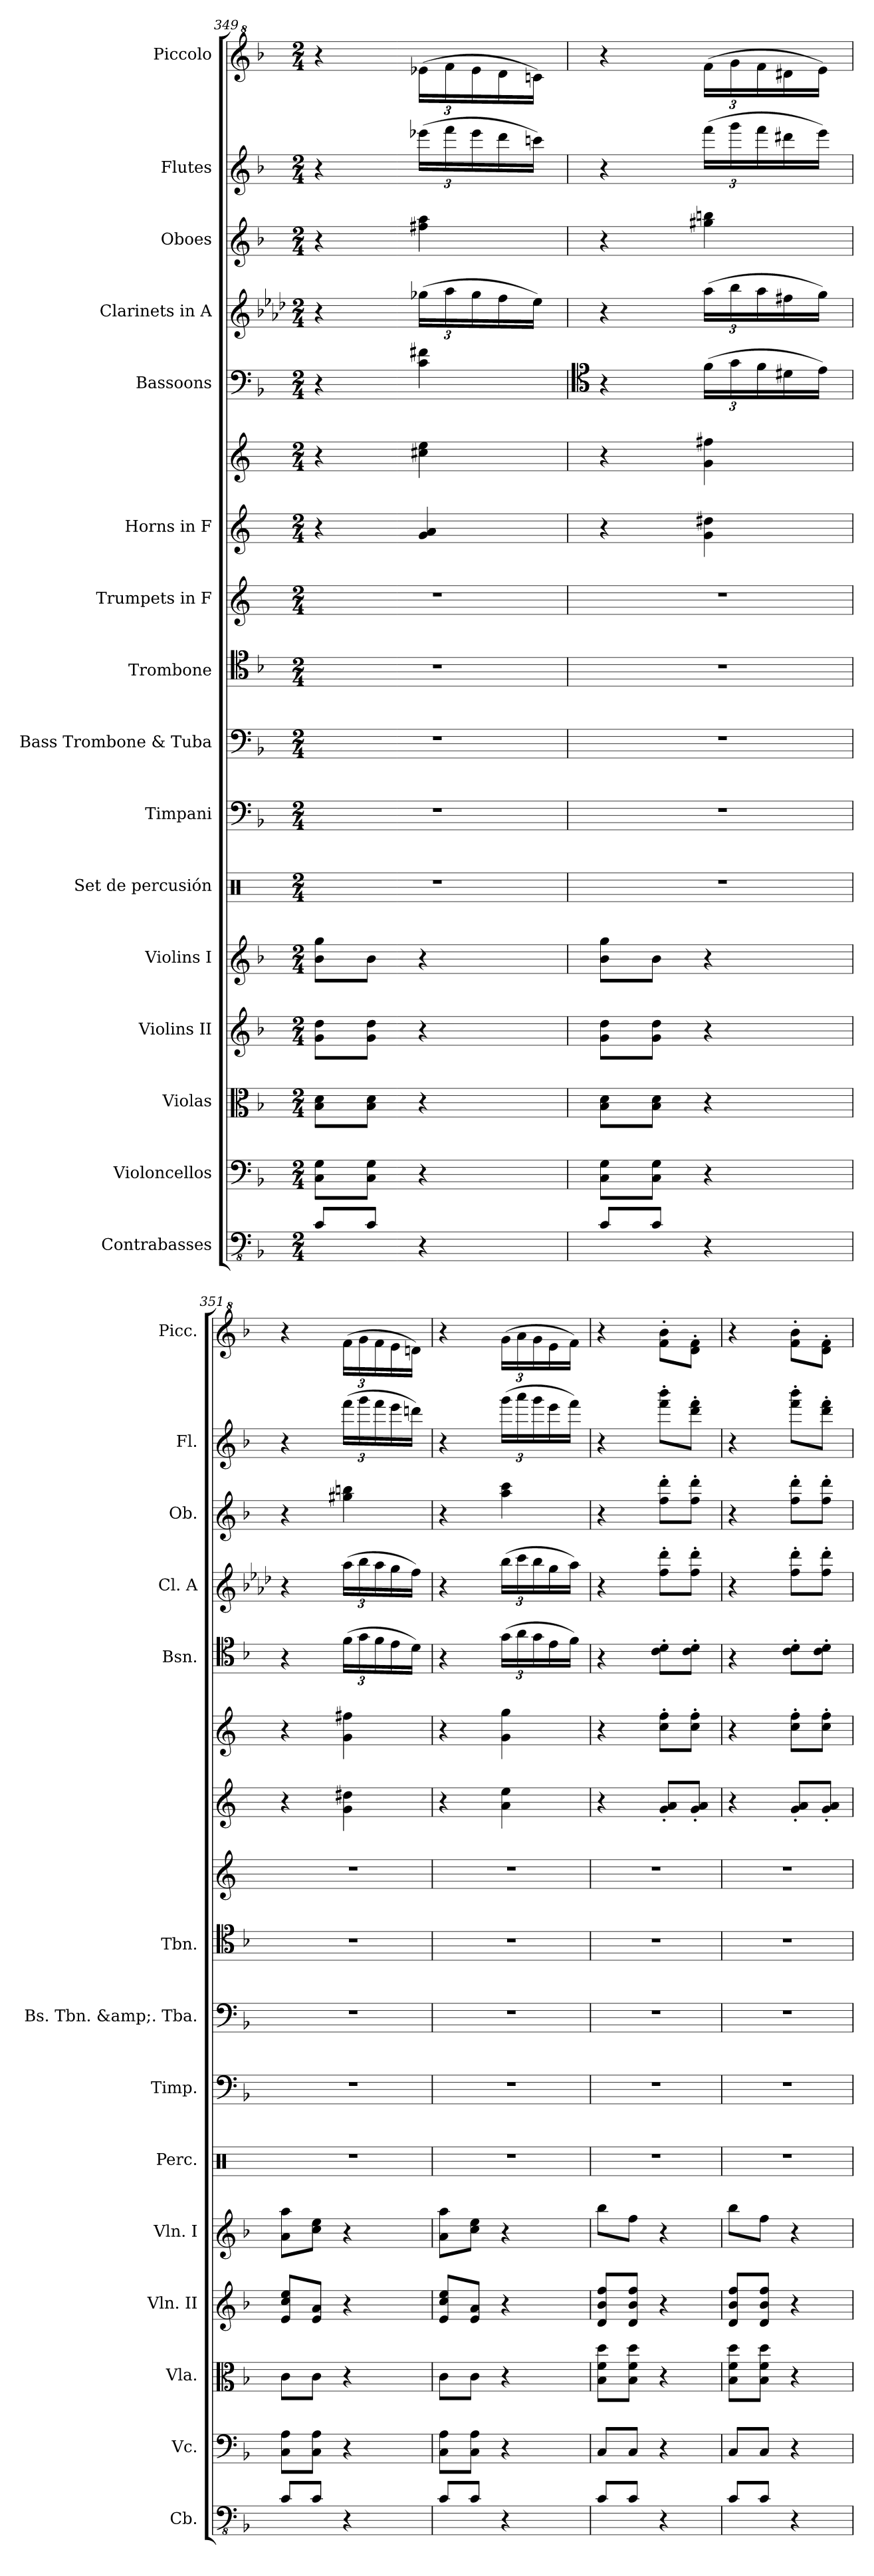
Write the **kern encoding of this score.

**kern	**kern	**kern	**kern	**kern	**kern	**kern	**kern	**kern	**kern	**kern	**kern	**kern	**kern	**kern	**kern	**kern
*part16	*part15	*part14	*part13	*part12	*part11	*part10	*part9	*part8	*part7	*part6	*part6	*part5	*part4	*part3	*part2	*part1
*staff17	*staff16	*staff15	*staff14	*staff13	*staff12	*staff11	*staff10	*staff9	*staff8	*staff7	*staff6	*staff5	*staff4	*staff3	*staff2	*staff1
*I"Contrabasses	*I"Violoncellos	*I"Violas	*I"Violins II	*I"Violins I	*I"Set de percusión	*I"Timpani	*I"Bass Trombone &amp; Tuba	*I"Trombone	*I"Trumpets in F	*I"Horns in F	*	*I"Bassoons	*I"Clarinets in A	*I"Oboes	*I"Flutes	*I"Piccolo
*I'Cb.	*I'Vc.	*I'Vla.	*I'Vln. II	*I'Vln. I	*I'Perc.	*I'Timp.	*I'Bs. Tbn. &amp;. Tba.	*I'Tbn.	*	*	*	*I'Bsn.	*I'Cl. A	*I'Ob.	*I'Fl.	*I'Picc.
*clefFv4	*clefF4	*clefC3	*clefG2	*clefG2	*clefX	*clefF4	*clefF4	*clefC4	*clefG2	*clefG2	*clefG2	*clefF4	*clefG2	*clefG2	*clefG2	*clefG^2
*ITrd7c12	*	*	*	*	*	*	*	*	*ITrd4c7	*ITrd4c7	*ITrd4c7	*	*ITrd2c3	*	*	*ITrd-7c-12
*k[b-]	*k[b-]	*k[b-]	*k[b-]	*k[b-]	*k[]	*k[b-]	*k[b-]	*k[b-]	*k[b-]	*k[b-]	*k[b-]	*k[b-]	*k[b-]	*k[b-]	*k[b-]	*k[b-]
*M2/4	*M2/4	*M2/4	*M2/4	*M2/4	*M2/4	*M2/4	*M2/4	*M2/4	*M2/4	*M2/4	*M2/4	*M2/4	*M2/4	*M2/4	*M2/4	*M2/4
=349	=349	=349	=349	=349	=349	=349	=349	=349	=349	=349	=349	=349	=349	=349	=349	=349
8CC/L	8C\ 8G\L	8B-\ 8d\L	8g\ 8dd\L	8b-\ 8gg\L	2r	2r	2r	2r	2r	4r	4r	4r	4r	4r	4r	4r
8CC/J	8C\ 8G\J	8B-\ 8d\J	8g\ 8dd\J	8b-\J	.	.	.	.	.	.	.	.	.	.	.	.
*	*	*	*	*	*	*	*	*	*	*	*	*	*Xbrackettup	*	*Xbrackettup	*Xbrackettup
4r	4r	4r	4r	4r	.	.	.	.	.	4c/ 4d/	4f#X\ 4a\	4c\ 4f#X\	(24ee-X\LL	4ff#X\ 4aa\	(24eee-X\LL	(24eee-X\LL
.	.	.	.	.	.	.	.	.	.	.	.	.	24ff\	.	24fff\	24fff\
.	.	.	.	.	.	.	.	.	.	.	.	.	24ee-\	.	24eee-\	24eee-\
.	.	.	.	.	.	.	.	.	.	.	.	.	16dd\	.	16ddd\	16ddd\
.	.	.	.	.	.	.	.	.	.	.	.	.	16cc\JJ)	.	16cccn\JJ)	16cccn\JJ)
=350	=350	=350	=350	=350	=350	=350	=350	=350	=350	=350	=350	=350	=350	=350	=350	=350
*	*	*	*	*	*	*	*	*	*	*	*	*clefC4	*	*	*	*
8CC/L	8C\ 8G\L	8B-\ 8d\L	8g\ 8dd\L	8b-\ 8gg\L	2r	2r	2r	2r	2r	4r	4r	4r	4r	4r	4r	4r
8CC/J	8C\ 8G\J	8B-\ 8d\J	8g\ 8dd\J	8b-\J	.	.	.	.	.	.	.	.	.	.	.	.
*	*	*	*	*	*	*	*	*	*	*	*	*Xbrackettup	*	*	*	*
4r	4r	4r	4r	4r	.	.	.	.	.	4c\ 4g#X\	4c\ 4bn\	(24f\LL	(24ff\LL	4gg#X\ 4bbn\	(24fff\LL	(24fff\LL
.	.	.	.	.	.	.	.	.	.	.	.	24g\	24gg\	.	24ggg\	24ggg\
.	.	.	.	.	.	.	.	.	.	.	.	24f\	24ff\	.	24fff\	24fff\
.	.	.	.	.	.	.	.	.	.	.	.	16d#X\	16dd#X\	.	16ddd#X\	16ddd#X\
.	.	.	.	.	.	.	.	.	.	.	.	16e\JJ)	16ee\JJ)	.	16eee\JJ)	16eee\JJ)
!!LO:PB:g=z
=351	=351	=351	=351	=351	=351	=351	=351	=351	=351	=351	=351	=351	=351	=351	=351	=351
8CC/L	8C\ 8A\L	8c\L	8e/ 8cc/ 8ee/L	8a\ 8aa\L	2r	2r	2r	2r	2r	4r	4r	4r	4r	4r	4r	4r
8CC/J	8C\ 8A\J	8c\J	8e/ 8a/J	8cc\ 8ee\J	.	.	.	.	.	.	.	.	.	.	.	.
4r	4r	4r	4r	4r	.	.	.	.	.	4c\ 4g#X\	4c\ 4bn\	(24f\LL	(24ff\LL	4gg#X\ 4bbn\	(24fff\LL	(24fff\LL
.	.	.	.	.	.	.	.	.	.	.	.	24g\	24gg\	.	24ggg\	24ggg\
.	.	.	.	.	.	.	.	.	.	.	.	24f\	24ff\	.	24fff\	24fff\
.	.	.	.	.	.	.	.	.	.	.	.	16e\	16ee\	.	16eee\	16eee\
.	.	.	.	.	.	.	.	.	.	.	.	16d\JJ)	16dd\JJ)	.	16dddn\JJ)	16dddn\JJ)
=352	=352	=352	=352	=352	=352	=352	=352	=352	=352	=352	=352	=352	=352	=352	=352	=352
8CC/L	8C\ 8A\L	8c\L	8e/ 8cc/ 8ee/L	8a\ 8aa\L	2r	2r	2r	2r	2r	4r	4r	4r	4r	4r	4r	4r
8CC/J	8C\ 8A\J	8c\J	8e/ 8a/J	8cc\ 8ee\J	.	.	.	.	.	.	.	.	.	.	.	.
4r	4r	4r	4r	4r	.	.	.	.	.	4d\ 4a\	4c\ 4cc\	(24g\LL	(24gg\LL	4aa\ 4ccc\	(24ggg\LL	(24ggg\LL
.	.	.	.	.	.	.	.	.	.	.	.	24a\	24aa\	.	24aaa\	24aaa\
.	.	.	.	.	.	.	.	.	.	.	.	24g\	24gg\	.	24ggg\	24ggg\
.	.	.	.	.	.	.	.	.	.	.	.	16e\	16ee\	.	16eee\	16eee\
.	.	.	.	.	.	.	.	.	.	.	.	16f\JJ)	16ff\JJ)	.	16fff\JJ)	16fff\JJ)
=353	=353	=353	=353	=353	=353	=353	=353	=353	=353	=353	=353	=353	=353	=353	=353	=353
8CC/L	8C/L	8B-\ 8f\ 8dd\L	8d/ 8b-/ 8ff/L	8bb-\L	2r	2r	2r	2r	2r	4r	4r	4r	4r	4r	4r	4r
8CC/J	8C/J	8B-\ 8f\ 8dd\J	8d/ 8b-/ 8ff/J	8ff\J	.	.	.	.	.	.	.	.	.	.	.	.
4r	4r	4r	4r	4r	.	.	.	.	.	8c/' 8d/'L	8f\' 8b-\'L	8c\' 8d\'L	8dd\' 8bb-\'L	8ff\' 8ddd\'L	8fff\' 8bbb-\'L	8fff\' 8bbb-\'L
.	.	.	.	.	.	.	.	.	.	8c/' 8d/'J	8f\' 8b-\'J	8c\' 8d\'J	8dd\' 8bb-\'J	8ff\' 8ddd\'J	8ddd\' 8fff\'J	8ddd\' 8fff\'J
=354	=354	=354	=354	=354	=354	=354	=354	=354	=354	=354	=354	=354	=354	=354	=354	=354
8CC/L	8C/L	8B-\ 8f\ 8dd\L	8d/ 8b-/ 8ff/L	8bb-\L	2r	2r	2r	2r	2r	4r	4r	4r	4r	4r	4r	4r
8CC/J	8C/J	8B-\ 8f\ 8dd\J	8d/ 8b-/ 8ff/J	8ff\J	.	.	.	.	.	.	.	.	.	.	.	.
4r	4r	4r	4r	4r	.	.	.	.	.	8c/' 8d/'L	8f\' 8b-\'L	8c\' 8d\'L	8dd\' 8bb-\'L	8ff\' 8ddd\'L	8fff\' 8bbb-\'L	8fff\' 8bbb-\'L
.	.	.	.	.	.	.	.	.	.	8c/' 8d/'J	8f\' 8b-\'J	8c\' 8d\'J	8dd\' 8bb-\'J	8ff\' 8ddd\'J	8ddd\' 8fff\'J	8ddd\' 8fff\'J
=	=	=	=	=	=	=	=	=	=	=	=	=	=	=	=	=
*-	*-	*-	*-	*-	*-	*-	*-	*-	*-	*-	*-	*-	*-	*-	*-	*-
